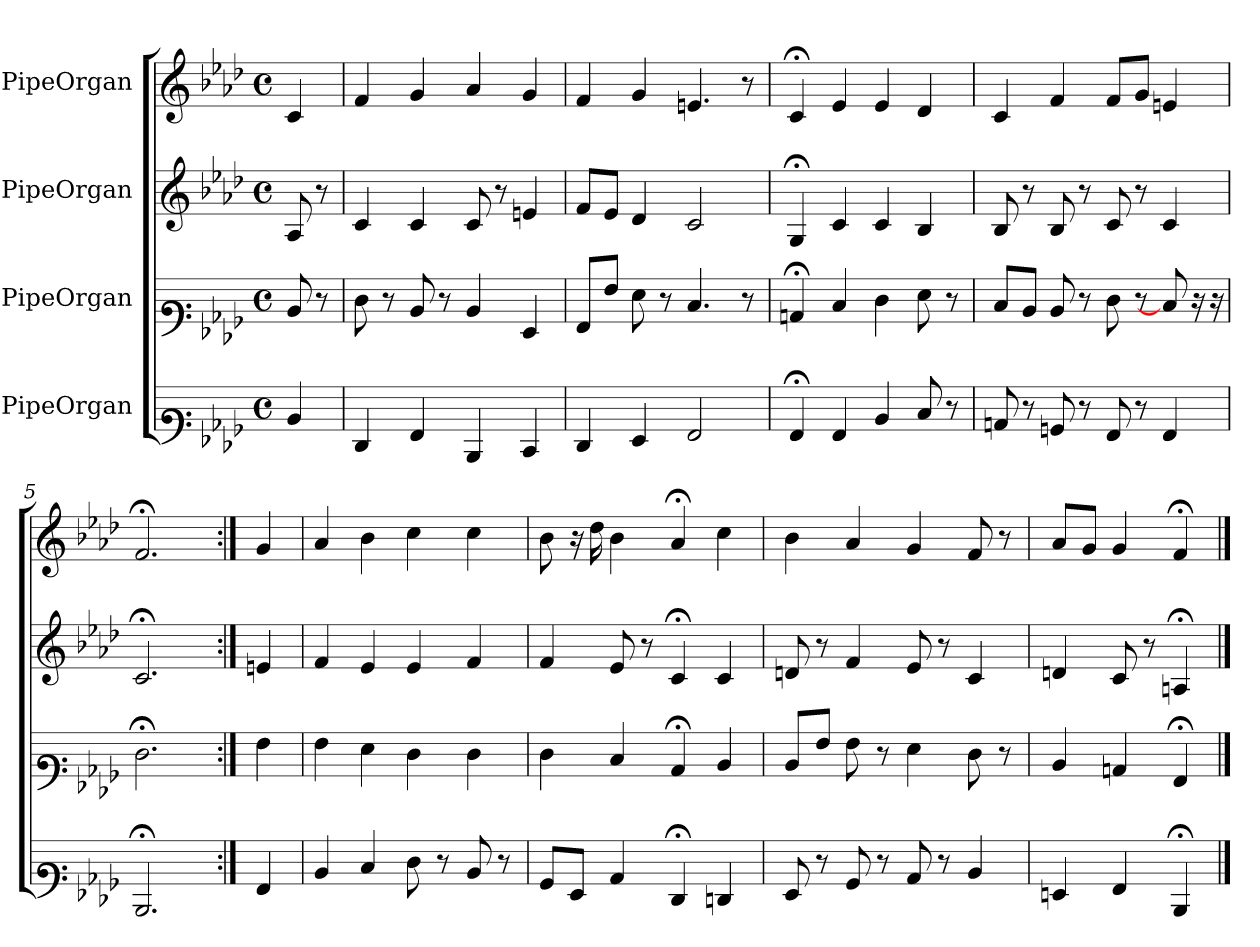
**kern	**kern	**kern	**kern
*part4	*part3	*part2	*part1
*staff4	*staff3	*staff2	*staff1
*I"PipeOrgan	*I"PipeOrgan	*I"PipeOrgan	*I"PipeOrgan
*clefF2	*clefF2	*clefG2	*clefG2
*k[b-e-a-d-]	*k[b-e-a-d-]	*k[b-e-a-d-]	*k[b-e-a-d-]
*f:	*f:	*f:	*f:
*M4/4	*M4/4	*M4/4	*M4/4
*met(c)	*met(c)	*met(c)	*met(c)
*MM60	*MM60	*MM60	*MM60
=	=	=	=
4F	8F	8A-	4c
.	8r	8r	.
=1	=1	=1	=1
4AA-	8A-	4c	4f
.	8r	.	.
4C	8F	4c	4g
.	8r	.	.
4FF	4F	8c	4a-
.	.	8r	.
4GG	4BB-	4en	4g
=2	=2	=2	=2
4AA-	8C/L	8f/L	4f
.	8c/J	8e-/J	.
4BB-	8B-	4d-	4g
.	8r	.	.
2C	4.G	2c	4.en
.	8r	.	8r
=3	=3	=3	=3
4C;<	4En;<	4G;<	4c;<
4C	4G	4c	4e-
4F	4A-	4c	4e-
8G	8B-	4B-	4d-
8r	8r	.	.
=4	=4	=4	=4
8En	8G/L	8B-	4c
8r	8F/J	8r	.
8Dn	8F	8B-	4f
8r	8r	8r	.
8C	8A-	8c	8f/L
8r	8r	8r	8g/J
4C	8G]	4c	4en
.	16r	.	.
.	16r	.	.
=5	=5	=5	=5
2.FF;<	2.A-;<	2.c;<	2.f;<
=:|!	=:|!	=:|!	=:|!
4C	4c	4en	4g
=6	=6	=6	=6
4F	4c	4f	4a-
4G	4B-	4e-	4b-
8A-	4A-	4e-	4cc
8r	.	.	.
8F	4A-	4f	4cc
8r	.	.	.
=7	=7	=7	=7
8D-/L	4A-	4f	8b-
8BB-/J	.	.	16r
.	.	.	16dd-
4E-	4G	8e-	4b-
.	.	8r	.
4AA-;<	4E-;<	4c;<	4a-;<
4AAn	4F	4c	4cc
=8	=8	=8	=8
8BB-	8F/L	8dn	4b-
8r	8c/J	8r	.
8D-	8c	4f	4a-
8r	8r	.	.
8E-	4B-	8e-	4g
8r	.	8r	.
4F	8A-	4c	8f
.	8r	.	8r
=9	=9	=9	=9
4BBn	4F	4dn	8a-/L
.	.	.	8g/J
4C	4En	8c	4g
.	.	8r	.
4FF;<	4C;<	4An;<	4f;<
==	==	==	==
*-	*-	*-	*-
